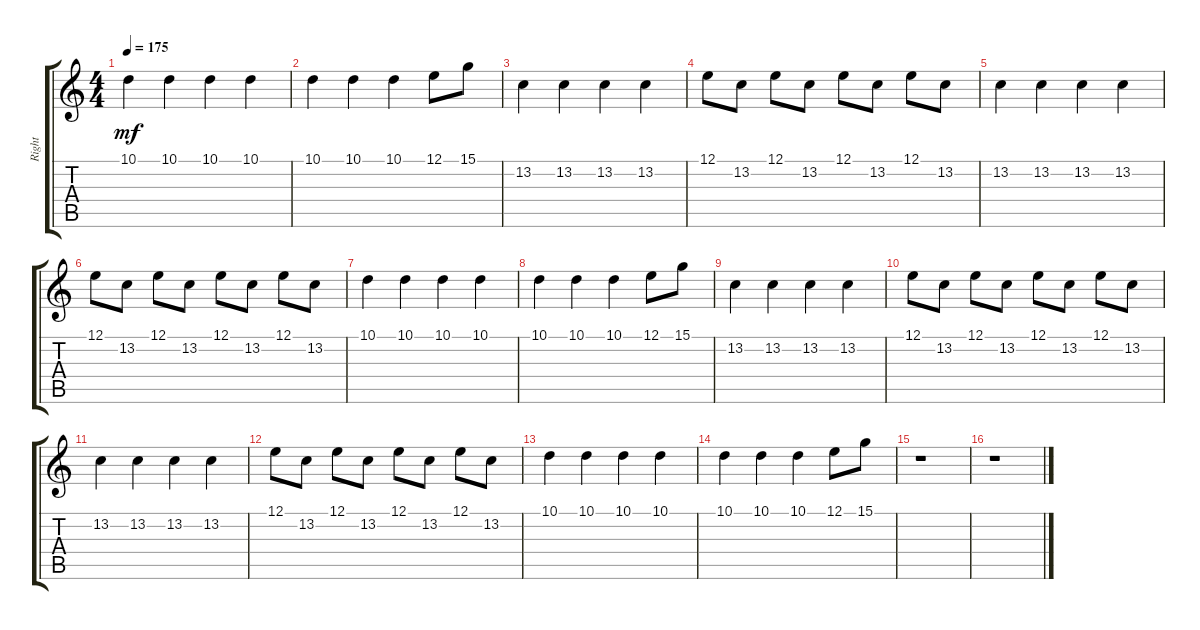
\track ("Right" "Right") {instrument lead1square}
\staff {score tabs}
\tuning (E4 B3 G3 D3 A2 E2) {hide}
\ts (4 4)
\tempo 175
\clef g2
\ks c
10.1.4{dy mf} 10.1.4 10.1.4 10.1.4 |
10.1.4 10.1.4 10.1.4 12.1.8 15.1.8 |
13.2.4 13.2.4 13.2.4 13.2.4 |
12.1.8 13.2.8 12.1.8 13.2.8 12.1.8 13.2.8 12.1.8 13.2.8 |
13.2.4 13.2.4 13.2.4 13.2.4 |
12.1.8 13.2.8 12.1.8 13.2.8 12.1.8 13.2.8 12.1.8 13.2.8 |
10.1.4 10.1.4 10.1.4 10.1.4 |
10.1.4 10.1.4 10.1.4 12.1.8 15.1.8 |
13.2.4 13.2.4 13.2.4 13.2.4 |
12.1.8 13.2.8 12.1.8 13.2.8 12.1.8 13.2.8 12.1.8 13.2.8 |
13.2.4 13.2.4 13.2.4 13.2.4 |
12.1.8 13.2.8 12.1.8 13.2.8 12.1.8 13.2.8 12.1.8 13.2.8 |
10.1.4 10.1.4 10.1.4 10.1.4 |
10.1.4 10.1.4 10.1.4 12.1.8 15.1.8 |
r.1 |
r.1
